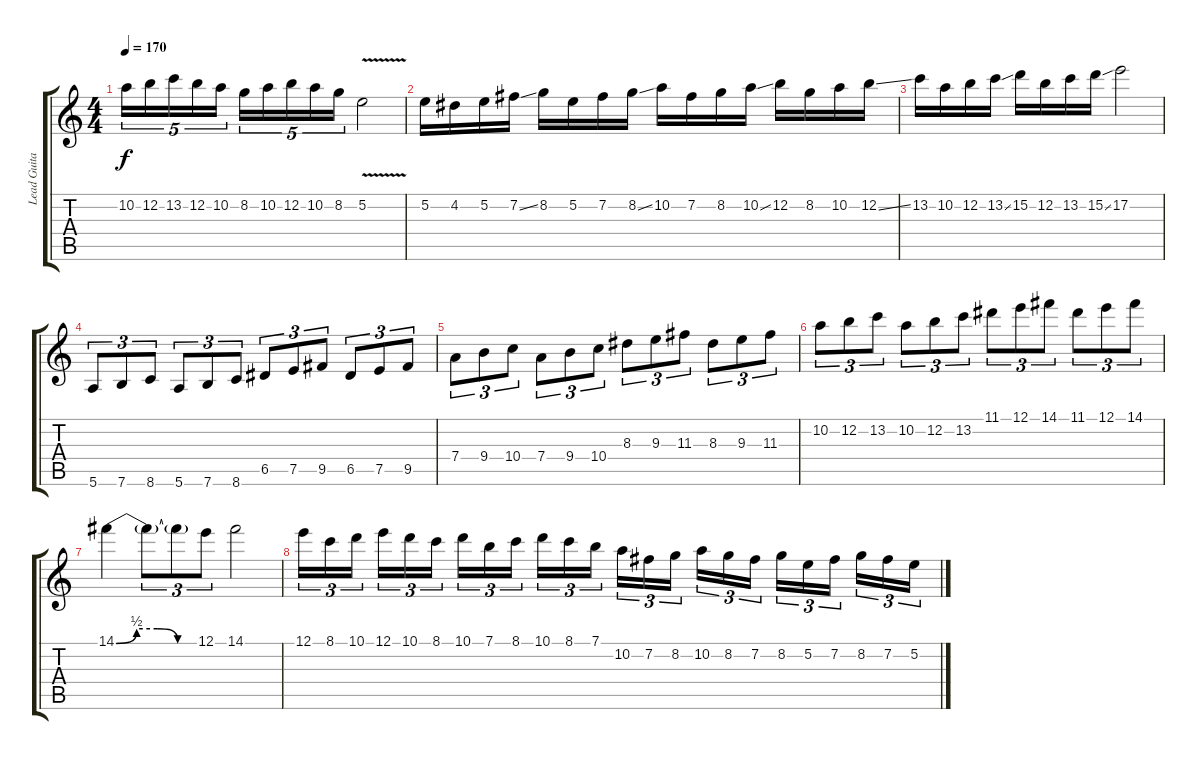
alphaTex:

\track ("Lead Guitar" "Lead Guita") {instrument overdrivenguitar}
\staff {score tabs}
\tuning (E4 B3 G3 D3 A2 E2) {hide}
\ts (4 4)
\tempo 170
\clef g2
\ks c
10.2.16{tu (5 4) dy f} 12.2.16{tu (5 4)} 13.2.16{tu (5 4)} 12.2.16{tu (5 4)} 10.2.16{tu (5 4)} 8.2.16{tu (5 4)} 10.2.16{tu (5 4)} 12.2.16{tu (5 4)} 10.2.16{tu (5 4)} 8.2.16{tu (5 4)} 5.2{v}.2 |
5.2.16 4.2.16 5.2.16 7.2{ss}.16 8.2.16 5.2.16 7.2.16 8.2{ss}.16 10.2.16 7.2.16 8.2.16 10.2{ss}.16 12.2.16 8.2.16 10.2.16 12.2{ss}.16 |
13.2.16 10.2.16 12.2.16 13.2{ss}.16 15.2.16 12.2.16 13.2.16 15.2{ss}.16 17.2.2 |
5.6.8{tu (3 2)} 7.6.8{tu (3 2)} 8.6.8{tu (3 2)} 5.6.8{tu (3 2)} 7.6.8{tu (3 2)} 8.6.8{tu (3 2)} 6.5.8{tu (3 2)} 7.5.8{tu (3 2)} 9.5.8{tu (3 2)} 6.5.8{tu (3 2)} 7.5.8{tu (3 2)} 9.5.8{tu (3 2)} |
7.4.8{tu (3 2)} 9.4.8{tu (3 2)} 10.4.8{tu (3 2)} 7.4.8{tu (3 2)} 9.4.8{tu (3 2)} 10.4.8{tu (3 2)} 8.3.8{tu (3 2)} 9.3.8{tu (3 2)} 11.3.8{tu (3 2)} 8.3.8{tu (3 2)} 9.3.8{tu (3 2)} 11.3.8{tu (3 2)} |
10.2.8{tu (3 2)} 12.2.8{tu (3 2)} 13.2.8{tu (3 2)} 10.2.8{tu (3 2)} 12.2.8{tu (3 2)} 13.2.8{tu (3 2)} 11.1.8{tu (3 2)} 12.1.8{tu (3 2)} 14.1.8{tu (3 2)} 11.1.8{tu (3 2)} 12.1.8{tu (3 2)} 14.1.8{tu (3 2)} |
14.1{be (custom 0 0 15 2 30 2 45 0 60 0)}.4 14.1{t}.8{tu (3 2)} 14.1{t}.8{tu (3 2)} 12.1.8{tu (3 2)} 14.1.2 |
12.1.16{tu (3 2)} 8.1.16{tu (3 2)} 10.1.16{tu (3 2) beam splitsecondary} 12.1.16{tu (3 2)} 10.1.16{tu (3 2)} 8.1.16{tu (3 2)} 10.1.16{tu (3 2)} 7.1.16{tu (3 2)} 8.1.16{tu (3 2) beam splitsecondary} 10.1.16{tu (3 2)} 8.1.16{tu (3 2)} 7.1.16{tu (3 2)} 10.2.16{tu (3 2)} 7.2.16{tu (3 2)} 8.2.16{tu (3 2) beam splitsecondary} 10.2.16{tu (3 2)} 8.2.16{tu (3 2)} 7.2.16{tu (3 2)} 8.2.16{tu (3 2)} 5.2.16{tu (3 2)} 7.2.16{tu (3 2) beam splitsecondary} 8.2.16{tu (3 2)} 7.2.16{tu (3 2)} 5.2.16{tu (3 2)}
